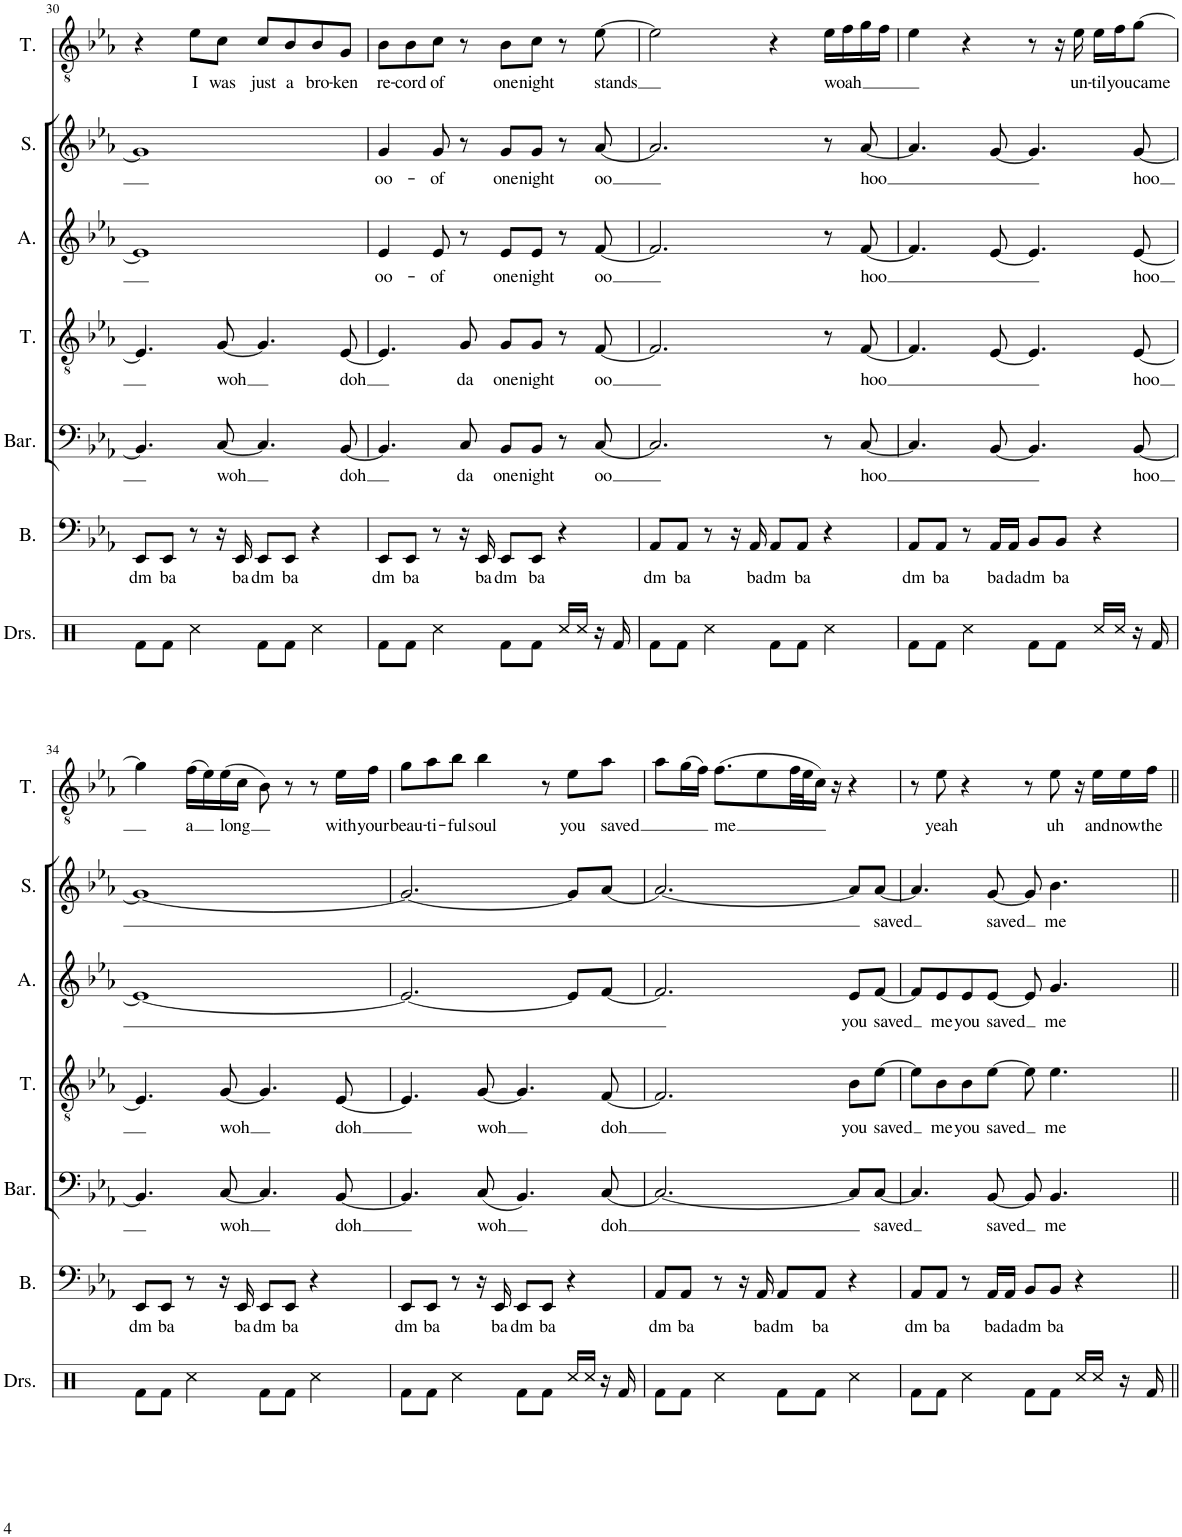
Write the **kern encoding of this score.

**kern	**kern	**text	**kern	**text	**kern	**text	**kern	**text	**kern	**text	**kern	**text
*part7	*part6	*part6	*part5	*part5	*part4	*part4	*part3	*part3	*part2	*part2	*part1	*part1
*staff7	*staff6	*staff6	*staff5	*staff5	*staff4	*staff4	*staff3	*staff3	*staff2	*staff2	*staff1	*staff1
*I"Drumset	*I"Bass	*	*I"Baritone	*	*I"Tenor	*	*I"Alto	*	*I"Soprano	*	*I"Tenor	*
*I'Drs.	*I'B.	*	*I'Bar.	*	*I'T.	*	*I'A.	*	*I'S.	*	*I'T.	*
!!LO:PB:g=z
*clefX	*clefF4	*	*clefF4	*	*clefGv2	*	*clefG2	*	*clefG2	*	*clefGv2	*
*k[b-e-a-]	*k[b-e-a-]	*	*k[b-e-a-]	*	*k[b-e-a-]	*	*k[b-e-a-]	*	*k[b-e-a-]	*	*k[b-e-a-]	*
*M4/4	*M4/4	*	*M4/4	*	*M4/4	*	*M4/4	*	*M4/4	*	*M4/4	*
=30	=30	=30	=30	=30	=30	=30	=30	=30	=30	=30	=30	=30
!	!	!LO:LY:b	!	!	!	!	!	!	!	!	!	!
8Rf\L	8EE-/L	dm	4.BB-/]	.	4.E-/]	.	1e-]	.	1g]	.	4r	.
!	!	!LO:LY:b	!	!	!	!	!	!	!	!	!	!
8Rf\J	8EE-/J	ba	.	.	.	.	.	.	.	.	.	.
!	!	!	!	!	!	!	!	!	!	!	!	!LO:LY:b
4Rcc\	8r	.	.	.	.	.	.	.	.	.	8e-\L	I
!	!	!	!	!LO:LY:b	!	!LO:LY:b	!	!	!	!	!	!LO:LY:b
.	16r	.	[8C/	woh	[8G/	woh	.	.	.	.	8c\J	was
!	!	!LO:LY:b	!	!	!	!	!	!	!	!	!	!
.	16EE-/	ba	.	.	.	.	.	.	.	.	.	.
!	!	!LO:LY:b	!	!	!	!	!	!	!	!	!	!LO:LY:b
8Rf\L	8EE-/L	dm	4.C/]	.	4.G/]	.	.	.	.	.	8c/L	just
!	!	!LO:LY:b	!	!	!	!	!	!	!	!	!	!LO:LY:b
8Rf\J	8EE-/J	ba	.	.	.	.	.	.	.	.	8B-/	a
!	!	!	!	!	!	!	!	!	!	!	!	!LO:LY:b
4Rcc\	4r	.	.	.	.	.	.	.	.	.	8B-/	bro-
!	!	!	!	!LO:LY:b	!	!LO:LY:b	!	!	!	!	!	!LO:LY:b
.	.	.	[8BB-/	doh	[8E-/	doh	.	.	.	.	8G/J	-ken
=31	=31	=31	=31	=31	=31	=31	=31	=31	=31	=31	=31	=31
!	!	!LO:LY:b	!	!	!	!	!	!LO:LY:b	!	!LO:LY:b	!	!LO:LY:b
8Rf\L	8EE-/L	dm	4.BB-/]	.	4.E-/]	.	4e-/	oo-	4g/	oo-	8B-\L	re-
!	!	!LO:LY:b	!	!	!	!	!	!	!	!	!	!LO:LY:b
8Rf\J	8EE-/J	ba	.	.	.	.	.	.	.	.	8B-\	-cord
!	!	!	!	!	!	!	!	!LO:LY:b	!	!LO:LY:b	!	!LO:LY:b
4Rcc\	8r	.	.	.	.	.	8e-/	-of	8g/	-of	8c\J	of
!	!	!	!	!LO:LY:b	!	!LO:LY:b	!	!	!	!	!	!
.	16r	.	8C/	da	8G/	da	8r	.	8r	.	8r	.
!	!	!LO:LY:b	!	!	!	!	!	!	!	!	!	!
.	16EE-/	ba	.	.	.	.	.	.	.	.	.	.
!	!	!LO:LY:b	!	!LO:LY:b	!	!LO:LY:b	!	!LO:LY:b	!	!LO:LY:b	!	!LO:LY:b
8Rf\L	8EE-/L	dm	8BB-/L	one	8G/L	one	8e-/L	one	8g/L	one	8B-\L	one
!	!	!LO:LY:b	!	!LO:LY:b	!	!LO:LY:b	!	!LO:LY:b	!	!LO:LY:b	!	!LO:LY:b
8Rf\J	8EE-/J	ba	8BB-/J	night	8G/J	night	8e-/J	night	8g/J	night	8c\J	night
16Rcc/LL	4r	.	8r	.	8r	.	8r	.	8r	.	8r	.
16Rcc/JJ	.	.	.	.	.	.	.	.	.	.	.	.
!	!	!	!	!LO:LY:b	!	!LO:LY:b	!	!LO:LY:b	!	!LO:LY:b	!	!LO:LY:b
16r	.	.	[8C/	oo	[8F/	oo	[8f/	oo	[8a-/	oo	[8e-\	stands
16Rf/	.	.	.	.	.	.	.	.	.	.	.	.
=32	=32	=32	=32	=32	=32	=32	=32	=32	=32	=32	=32	=32
!	!	!LO:LY:b	!	!	!	!	!	!	!	!	!	!
8Rf\L	8AA-/L	dm	2.C/]	.	2.F/]	.	2.f/]	.	2.a-/]	.	2e-\]	.
!	!	!LO:LY:b	!	!	!	!	!	!	!	!	!	!
8Rf\J	8AA-/J	ba	.	.	.	.	.	.	.	.	.	.
4Rcc\	8r	.	.	.	.	.	.	.	.	.	.	.
.	16r	.	.	.	.	.	.	.	.	.	.	.
!	!	!LO:LY:b	!	!	!	!	!	!	!	!	!	!
.	16AA-/	ba	.	.	.	.	.	.	.	.	.	.
!	!	!LO:LY:b	!	!	!	!	!	!	!	!	!	!
8Rf\L	8AA-/L	dm	.	.	.	.	.	.	.	.	4r	.
!	!	!LO:LY:b	!	!	!	!	!	!	!	!	!	!
8Rf\J	8AA-/J	ba	.	.	.	.	.	.	.	.	.	.
!	!	!	!	!	!	!	!	!	!	!	!	!LO:LY:b
4Rcc\	4r	.	8r	.	8r	.	8r	.	8r	.	16e-\LL	woah
.	.	.	.	.	.	.	.	.	.	.	16f\	.
!	!	!	!	!LO:LY:b	!	!LO:LY:b	!	!LO:LY:b	!	!LO:LY:b	!	!
.	.	.	[8C/	hoo	[8F/	hoo	[8f/	hoo	[8a-/	hoo	16g\	.
.	.	.	.	.	.	.	.	.	.	.	16f\JJ	.
=33	=33	=33	=33	=33	=33	=33	=33	=33	=33	=33	=33	=33
!	!	!LO:LY:b	!	!	!	!	!	!	!	!	!	!
8Rf\L	8AA-/L	dm	4.C/]	.	4.F/]	.	4.f/]	.	4.a-/]	.	4e-\	.
!	!	!LO:LY:b	!	!	!	!	!	!	!	!	!	!
8Rf\J	8AA-/J	ba	.	.	.	.	.	.	.	.	.	.
4Rcc\	8r	.	.	.	.	.	.	.	.	.	4r	.
!	!	!LO:LY:b	!	!	!	!	!	!	!	!	!	!
.	16AA-/LL	ba	[8BB-/	.	[8E-/	.	[8e-/	.	[8g/	.	.	.
!	!	!LO:LY:b	!	!	!	!	!	!	!	!	!	!
.	16AA-/JJ	da	.	.	.	.	.	.	.	.	.	.
!	!	!LO:LY:b	!	!	!	!	!	!	!	!	!	!
8Rf\L	8BB-/L	dm	4.BB-/]	.	4.E-/]	.	4.e-/]	.	4.g/]	.	8r	.
!	!	!LO:LY:b	!	!	!	!	!	!	!	!	!	!
8Rf\J	8BB-/J	ba	.	.	.	.	.	.	.	.	16r	.
!	!	!	!	!	!	!	!	!	!	!	!	!LO:LY:b
.	.	.	.	.	.	.	.	.	.	.	16e-\	un-
!	!	!	!	!	!	!	!	!	!	!	!	!LO:LY:b
16Rcc/LL	4r	.	.	.	.	.	.	.	.	.	16e-\LL	-til
!	!	!	!	!	!	!	!	!	!	!	!	!LO:LY:b
16Rcc/JJ	.	.	.	.	.	.	.	.	.	.	16f\J	you
!	!	!	!	!LO:LY:b	!	!LO:LY:b	!	!LO:LY:b	!	!LO:LY:b	!	!LO:LY:b
16r	.	.	[8BB-/	hoo	[8E-/	hoo	[8e-/	hoo	[8g/	hoo	[8g\J	came
16Rf/	.	.	.	.	.	.	.	.	.	.	.	.
!!LO:LB:g=z
=34	=34	=34	=34	=34	=34	=34	=34	=34	=34	=34	=34	=34
!	!	!LO:LY:b	!	!	!	!	!	!	!	!	!	!
8Rf\L	8EE-/L	dm	4.BB-/]	.	4.E-/]	.	1e-_	.	1g_	.	4g\]	.
!	!	!LO:LY:b	!	!	!	!	!	!	!	!	!	!
8Rf\J	8EE-/J	ba	.	.	.	.	.	.	.	.	.	.
!	!	!	!	!	!	!	!	!	!	!	!	!LO:LY:b
4Rcc\	8r	.	.	.	.	.	.	.	.	.	(16f\LL	a
.	.	.	.	.	.	.	.	.	.	.	16e-\)	.
!	!	!	!	!LO:LY:b	!	!LO:LY:b	!	!	!	!	!	!LO:LY:b
.	16r	.	[8C/	woh	[8G/	woh	.	.	.	.	(16e-\	long
!	!	!LO:LY:b	!	!	!	!	!	!	!	!	!	!
.	16EE-/	ba	.	.	.	.	.	.	.	.	16c\JJ	.
!	!	!LO:LY:b	!	!	!	!	!	!	!	!	!	!
8Rf\L	8EE-/L	dm	4.C/]	.	4.G/]	.	.	.	.	.	8B-\)	.
!	!	!LO:LY:b	!	!	!	!	!	!	!	!	!	!
8Rf\J	8EE-/J	ba	.	.	.	.	.	.	.	.	8r	.
4Rcc\	4r	.	.	.	.	.	.	.	.	.	8r	.
!	!	!	!	!LO:LY:b	!	!LO:LY:b	!	!	!	!	!	!LO:LY:b
.	.	.	[8BB-/	doh	[8E-/	doh	.	.	.	.	16e-\LL	with
!	!	!	!	!	!	!	!	!	!	!	!	!LO:LY:b
.	.	.	.	.	.	.	.	.	.	.	16f\JJ	your
=35	=35	=35	=35	=35	=35	=35	=35	=35	=35	=35	=35	=35
!	!	!LO:LY:b	!	!	!	!	!	!	!	!	!	!LO:LY:b
8Rf\L	8EE-/L	dm	4.BB-/]	.	4.E-/]	.	2.e-/_	.	2.g/_	.	8g\L	beau-
!	!	!LO:LY:b	!	!	!	!	!	!	!	!	!	!LO:LY:b
8Rf\J	8EE-/J	ba	.	.	.	.	.	.	.	.	8a-\	-ti-
!	!	!	!	!	!	!	!	!	!	!	!	!LO:LY:b
4Rcc\	8r	.	.	.	.	.	.	.	.	.	8b-\J	-ful
!	!	!	!	!LO:LY:b	!	!LO:LY:b	!	!	!	!	!	!LO:LY:b
.	16r	.	(8C/	woh	[8G/	woh	.	.	.	.	4b-\	soul
!	!	!LO:LY:b	!	!	!	!	!	!	!	!	!	!
.	16EE-/	ba	.	.	.	.	.	.	.	.	.	.
!	!	!LO:LY:b	!	!	!	!	!	!	!	!	!	!
8Rf\L	8EE-/L	dm	4.BB-/)	.	4.G/]	.	.	.	.	.	.	.
!	!	!LO:LY:b	!	!	!	!	!	!	!	!	!	!
8Rf\J	8EE-/J	ba	.	.	.	.	.	.	.	.	8r	.
!	!	!	!	!	!	!	!	!	!	!	!	!LO:LY:b
16Rcc/LL	4r	.	.	.	.	.	8e-/L]	.	8g/L]	.	8e-\L	you
16Rcc/JJ	.	.	.	.	.	.	.	.	.	.	.	.
!	!	!	!	!LO:LY:b	!	!LO:LY:b	!	!	!	!	!	!LO:LY:b
16r	.	.	[8C/	doh	[8F/	doh	[8f/J	.	[8a-/J	.	8a-\J	saved
16Rf/	.	.	.	.	.	.	.	.	.	.	.	.
=36	=36	=36	=36	=36	=36	=36	=36	=36	=36	=36	=36	=36
!	!	!LO:LY:b	!	!	!	!	!	!	!	!	!	!
8Rf\L	8AA-/L	dm	2.C/_	.	2.F/]	.	2.f/]	.	2.a-/_	.	8a-\L	.
!	!	!LO:LY:b	!	!	!	!	!	!	!	!	!	!
8Rf\J	8AA-/J	ba	.	.	.	.	.	.	.	.	(16g\L	.
.	.	.	.	.	.	.	.	.	.	.	16f\JJ)	.
!	!	!	!	!	!	!	!	!	!	!	!	!LO:LY:b
4Rcc\	8r	.	.	.	.	.	.	.	.	.	(8.f\L	me
.	16r	.	.	.	.	.	.	.	.	.	.	.
!	!	!LO:LY:b	!	!	!	!	!	!	!	!	!	!
.	16AA-/	ba	.	.	.	.	.	.	.	.	8e-\	.
!	!	!LO:LY:b	!	!	!	!	!	!	!	!	!	!
8Rf\L	8AA-/L	dm	.	.	.	.	.	.	.	.	.	.
.	.	.	.	.	.	.	.	.	.	.	32f\LL	.
.	.	.	.	.	.	.	.	.	.	.	32e-\J	.
!	!	!LO:LY:b	!	!	!	!	!	!	!	!	!	!
8Rf\J	8AA-/J	ba	.	.	.	.	.	.	.	.	16c\JJ)	.
.	.	.	.	.	.	.	.	.	.	.	16r	.
!	!	!	!	!	!	!LO:LY:b	!	!LO:LY:b	!	!	!	!
4Rcc\	4r	.	8C/L]	.	8B-\L	you	8e-/L	you	8a-/L]	.	4r	.
!	!	!	!	!LO:LY:b	!	!LO:LY:b	!	!LO:LY:b	!	!LO:LY:b	!	!
.	.	.	[8C/J	saved	[8e-\J	saved	[8f/J	saved	[8a-/J	saved	.	.
=37	=37	=37	=37	=37	=37	=37	=37	=37	=37	=37	=37	=37
!	!	!LO:LY:b	!	!	!	!	!	!	!	!	!	!
8Rf\L	8AA-/L	dm	4.C/]	.	8e-\L]	.	8f/L]	.	4.a-/]	.	8r	.
!	!	!LO:LY:b	!	!	!	!LO:LY:b	!	!LO:LY:b	!	!	!	!LO:LY:b
8Rf\J	8AA-/J	ba	.	.	8B-\	me	8e-/	me	.	.	8e-\	yeah
!	!	!	!	!	!	!LO:LY:b	!	!LO:LY:b	!	!	!	!
4Rcc\	8r	.	.	.	8B-\	you	8e-/	you	.	.	4r	.
!	!	!LO:LY:b	!	!LO:LY:b	!	!LO:LY:b	!	!LO:LY:b	!	!LO:LY:b	!	!
.	16AA-/LL	ba	[8BB-/	saved	[8e-\J	saved	[8e-/J	saved	[8g/	saved	.	.
!	!	!LO:LY:b	!	!	!	!	!	!	!	!	!	!
.	16AA-/JJ	da	.	.	.	.	.	.	.	.	.	.
!	!	!LO:LY:b	!	!	!	!	!	!	!	!	!	!
8Rf\L	8BB-/L	dm	8BB-/]	.	8e-\]	.	8e-/]	.	8g/]	.	8r	.
!	!	!LO:LY:b	!	!LO:LY:b	!	!LO:LY:b	!	!LO:LY:b	!	!LO:LY:b	!	!LO:LY:b
8Rf\J	8BB-/J	ba	4.BB-/	me	4.e-\	me	4.g/	me	4.b-\	me	8e-\	uh
16Rcc/LL	4r	.	.	.	.	.	.	.	.	.	16r	.
!	!	!	!	!	!	!	!	!	!	!	!	!LO:LY:b
16Rcc/JJ	.	.	.	.	.	.	.	.	.	.	16e-\LL	and
!	!	!	!	!	!	!	!	!	!	!	!	!LO:LY:b
16r	.	.	.	.	.	.	.	.	.	.	16e-\	now
!	!	!	!	!	!	!	!	!	!	!	!	!LO:LY:b
16Rf/	.	.	.	.	.	.	.	.	.	.	16f\JJ	the
=||	=||	=||	=||	=||	=||	=||	=||	=||	=||	=||	=||	=||
*-	*-	*-	*-	*-	*-	*-	*-	*-	*-	*-	*-	*-
